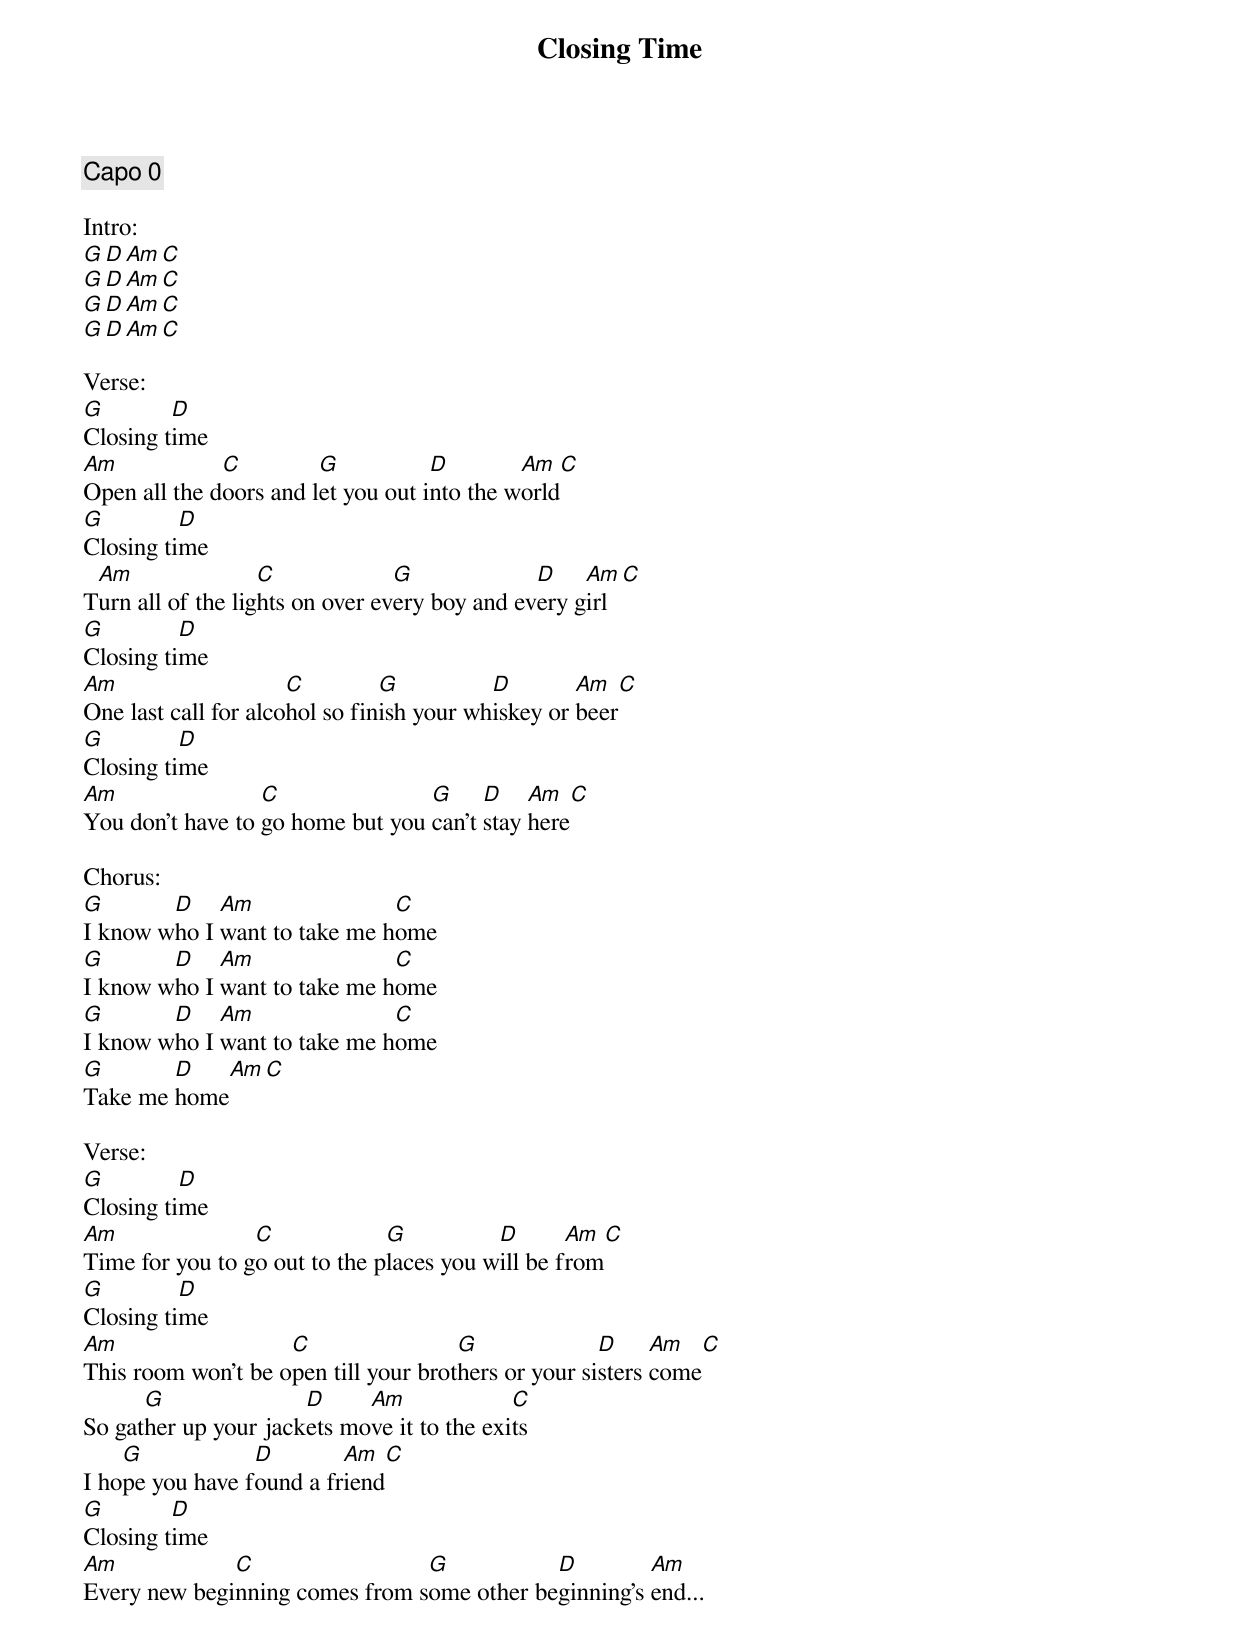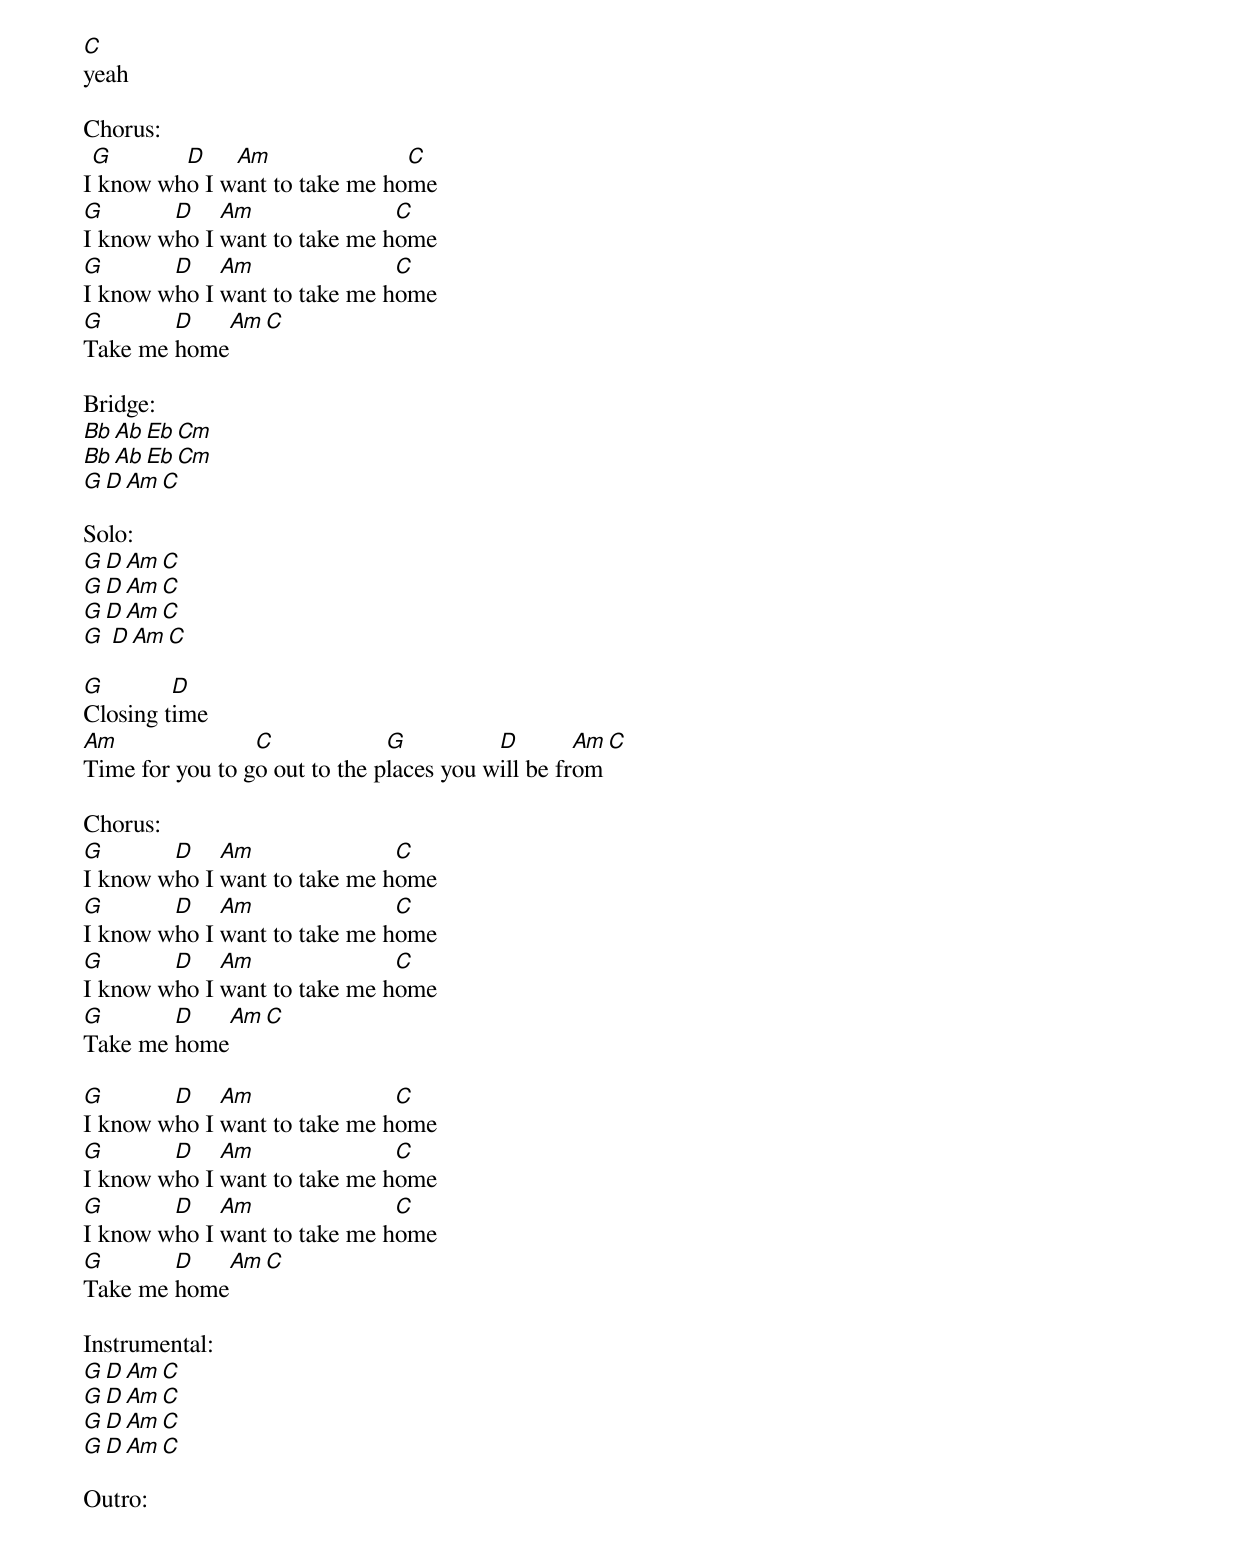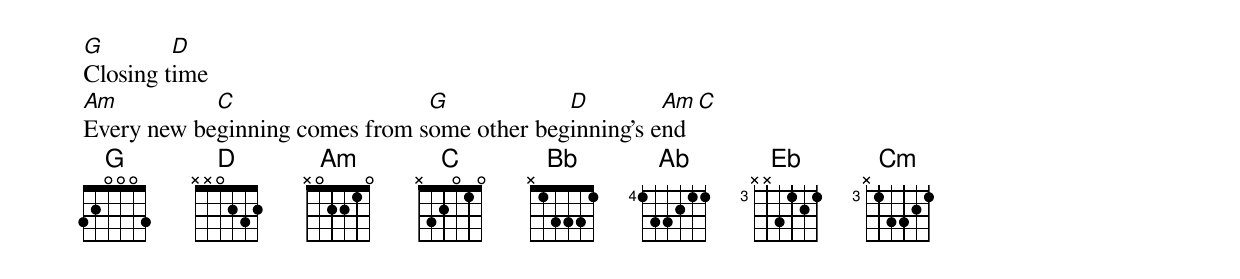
{title:Closing Time}
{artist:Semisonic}
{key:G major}
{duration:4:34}
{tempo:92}
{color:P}

{comment: Capo 0}

Intro:
[G][D][Am][C]
[G][D][Am][C]
[G][D][Am][C]
[G][D][Am][C]

Verse:
[G]Closing t[D]ime
[Am]Open all the d[C]oors and l[G]et you out i[D]nto the w[Am]orld[C]
[G]Closing ti[D]me
T[Am]urn all of the lig[C]hts on over ev[G]ery boy and ev[D]ery g[Am]irl[C]
[G]Closing ti[D]me
[Am]One last call for alco[C]hol so fin[G]ish your wh[D]iskey or [Am]beer[C]
[G]Closing ti[D]me
[Am]You don't have to [C]go home but you [G]can't [D]stay [Am]here[C]

Chorus:
[G]I know w[D]ho I [Am]want to take me h[C]ome
[G]I know w[D]ho I [Am]want to take me h[C]ome
[G]I know w[D]ho I [Am]want to take me h[C]ome
[G]Take me [D]home[Am][C]

Verse:
[G]Closing ti[D]me
[Am]Time for you to g[C]o out to the p[G]laces you w[D]ill be f[Am]rom[C]
[G]Closing ti[D]me
[Am]This room won't be o[C]pen till your brot[G]hers or your si[D]sters [Am]come[C]
So gat[G]her up your jack[D]ets mo[Am]ve it to the exi[C]ts
I ho[G]pe you have f[D]ound a fr[Am]iend[C]
[G]Closing t[D]ime
[Am]Every new begi[C]nning comes from s[G]ome other be[D]ginning's [Am]end...
[C]yeah

Chorus:
I[G] know wh[D]o I w[Am]ant to take me ho[C]me
[G]I know w[D]ho I [Am]want to take me h[C]ome
[G]I know w[D]ho I [Am]want to take me h[C]ome
[G]Take me [D]home[Am][C]

Bridge:
[Bb][Ab][Eb][Cm]
[Bb][Ab][Eb][Cm]
[G][D][Am][C]

Solo:
[G][D][Am][C]
[G][D][Am][C]
[G][D][Am][C]
[G] [D][Am][C]

[G]Closing t[D]ime
[Am]Time for you to g[C]o out to the p[G]laces you w[D]ill be fr[Am]om[C]

Chorus:
[G]I know w[D]ho I [Am]want to take me h[C]ome
[G]I know w[D]ho I [Am]want to take me h[C]ome
[G]I know w[D]ho I [Am]want to take me h[C]ome
[G]Take me [D]home[Am][C]

[G]I know w[D]ho I [Am]want to take me h[C]ome
[G]I know w[D]ho I [Am]want to take me h[C]ome
[G]I know w[D]ho I [Am]want to take me h[C]ome
[G]Take me [D]home[Am][C]

Instrumental:
[G][D][Am][C]
[G][D][Am][C]
[G][D][Am][C]
[G][D][Am][C]

Outro:
[G]Closing t[D]ime
[Am]Every new be[C]ginning comes from s[G]ome other beg[D]inning's e[Am]nd[C]
